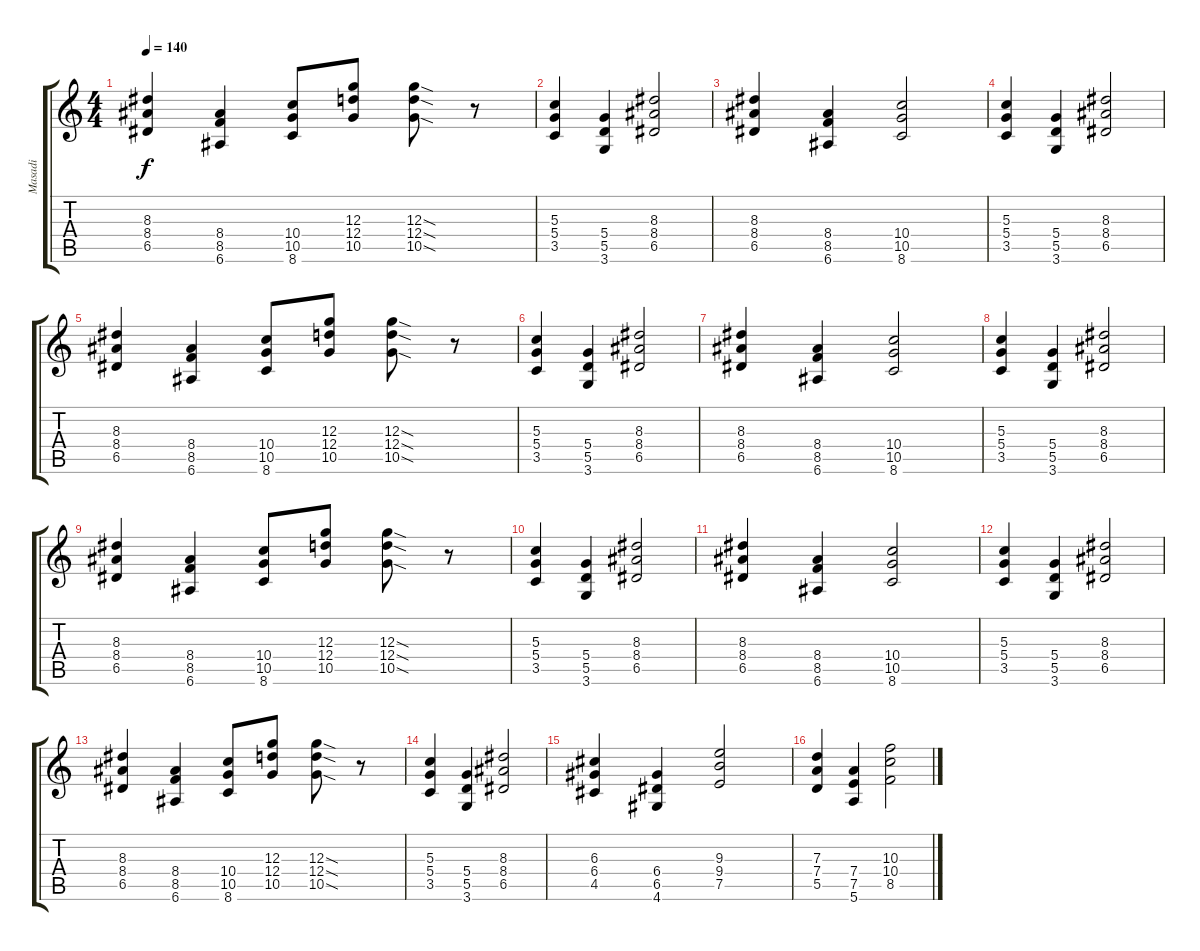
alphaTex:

\track ("Masadi" "Masadi") {instrument distortionguitar}
\staff {score tabs}
\tuning (E4 B3 G3 D3 A2 E2) {hide}
\ts (4 4)
\tempo 140
\clef g2
\ks c
(8.3 8.4 6.5).4{dy f} (8.4 8.5 6.6).4 (10.4 10.5 8.6).8 (12.3 12.4 10.5).8 (12.3{sod} 12.4{sod} 10.5{sod}).8 r.8 |
(5.3 5.4 3.5).4 (5.4 5.5 3.6).4 (8.3 8.4 6.5).2 |
(8.3 8.4 6.5).4 (8.4 8.5 6.6).4 (10.4 10.5 8.6).2 |
(5.3 5.4 3.5).4 (5.4 5.5 3.6).4 (8.3 8.4 6.5).2 |
(8.3 8.4 6.5).4 (8.4 8.5 6.6).4 (10.4 10.5 8.6).8 (12.3 12.4 10.5).8 (12.3{sod} 12.4{sod} 10.5{sod}).8 r.8 |
(5.3 5.4 3.5).4 (5.4 5.5 3.6).4 (8.3 8.4 6.5).2 |
(8.3 8.4 6.5).4 (8.4 8.5 6.6).4 (10.4 10.5 8.6).2 |
(5.3 5.4 3.5).4 (5.4 5.5 3.6).4 (8.3 8.4 6.5).2 |
(8.3 8.4 6.5).4 (8.4 8.5 6.6).4 (10.4 10.5 8.6).8 (12.3 12.4 10.5).8 (12.3{sod} 12.4{sod} 10.5{sod}).8 r.8 |
(5.3 5.4 3.5).4 (5.4 5.5 3.6).4 (8.3 8.4 6.5).2 |
(8.3 8.4 6.5).4 (8.4 8.5 6.6).4 (10.4 10.5 8.6).2 |
(5.3 5.4 3.5).4 (5.4 5.5 3.6).4 (8.3 8.4 6.5).2 |
(8.3 8.4 6.5).4 (8.4 8.5 6.6).4 (10.4 10.5 8.6).8 (12.3 12.4 10.5).8 (12.3{sod} 12.4{sod} 10.5{sod}).8 r.8 |
(5.3 5.4 3.5).4 (5.4 5.5 3.6).4 (8.3 8.4 6.5).2 |
(6.3 6.4 4.5).4 (6.4 6.5 4.6).4 (9.3 9.4 7.5).2 |
(7.3 7.4 5.5).4 (7.4 7.5 5.6).4 (10.3 10.4 8.5).2
